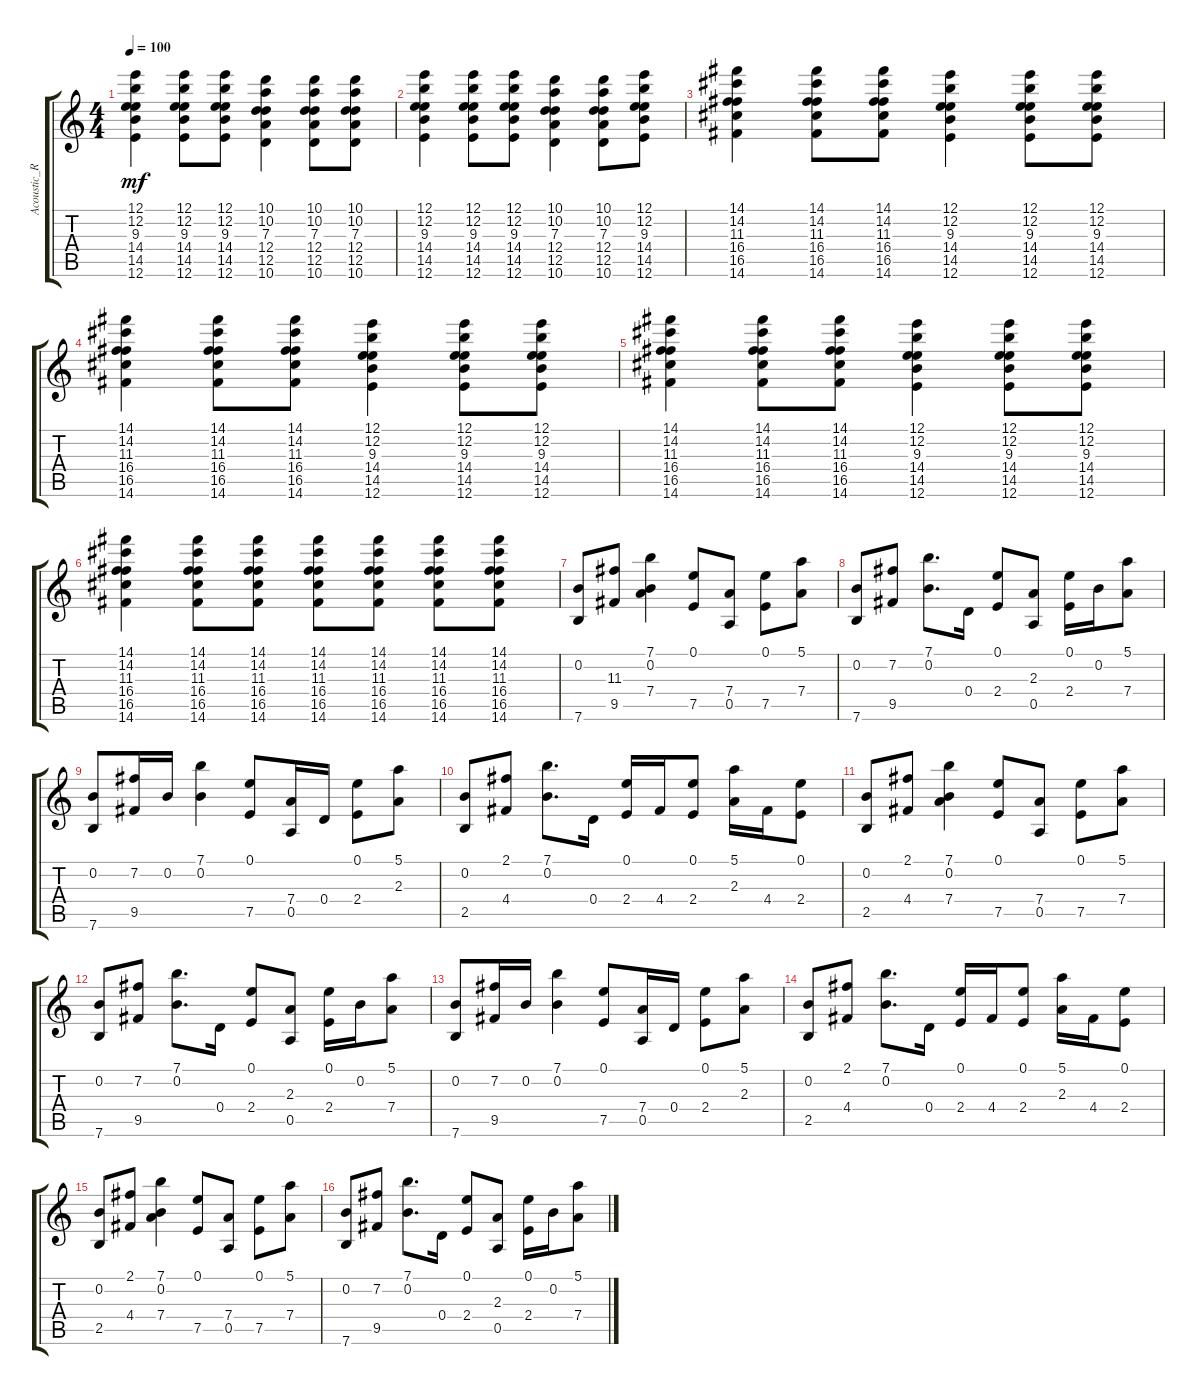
\track ("Acoustic_R" "Acoustic_R") {instrument acousticguitarsteel}
\staff {score tabs}
\tuning (E4 B3 G3 D3 A2 E2) {hide}
\ts (4 4)
\tempo 100
\clef g2
\ks c
(12.1 12.2 9.3 14.4 14.5 12.6).4{dy mf} (12.1 12.2 9.3 14.4 14.5 12.6).8 (12.1 12.2 9.3 14.4 14.5 12.6).8 (10.1 10.2 7.3 12.4 12.5 10.6).4 (10.1 10.2 7.3 12.4 12.5 10.6).8 (10.1 10.2 7.3 12.4 12.5 10.6).8 |
(12.1 12.2 9.3 14.4 14.5 12.6).4 (12.1 12.2 9.3 14.4 14.5 12.6).8 (12.1 12.2 9.3 14.4 14.5 12.6).8 (10.1 10.2 7.3 12.4 12.5 10.6).4 (10.1 10.2 7.3 12.4 12.5 10.6).8 (12.1 12.2 9.3 14.4 14.5 12.6).8 |
(14.1 14.2 11.3 16.4 16.5 14.6).4 (14.1 14.2 11.3 16.4 16.5 14.6).8 (14.1 14.2 11.3 16.4 16.5 14.6).8 (12.1 12.2 9.3 14.4 14.5 12.6).4 (12.1 12.2 9.3 14.4 14.5 12.6).8 (12.1 12.2 9.3 14.4 14.5 12.6).8 |
(14.1 14.2 11.3 16.4 16.5 14.6).4 (14.1 14.2 11.3 16.4 16.5 14.6).8 (14.1 14.2 11.3 16.4 16.5 14.6).8 (12.1 12.2 9.3 14.4 14.5 12.6).4 (12.1 12.2 9.3 14.4 14.5 12.6).8 (12.1 12.2 9.3 14.4 14.5 12.6).8 |
(14.1 14.2 11.3 16.4 16.5 14.6).4 (14.1 14.2 11.3 16.4 16.5 14.6).8 (14.1 14.2 11.3 16.4 16.5 14.6).8 (12.1 12.2 9.3 14.4 14.5 12.6).4 (12.1 12.2 9.3 14.4 14.5 12.6).8 (12.1 12.2 9.3 14.4 14.5 12.6).8 |
(14.1 14.2 11.3 16.4 16.5 14.6).4 (14.1 14.2 11.3 16.4 16.5 14.6).8 (14.1 14.2 11.3 16.4 16.5 14.6).8 (14.1 14.2 11.3 16.4 16.5 14.6).8 (14.1 14.2 11.3 16.4 16.5 14.6).8 (14.1 14.2 11.3 16.4 16.5 14.6).8 (14.1 14.2 11.3 16.4 16.5 14.6).8 |
(0.2 7.6).8 (11.3 9.5).8 (7.1 0.2 7.4).4 (0.1 7.5).8 (7.4 0.5).8 (0.1 7.5).8 (5.1 7.4).8 |
(0.2 7.6).8 (7.2 9.5).8 (7.1 0.2).8{d} 0.4.16 (0.1 2.4).8 (2.3 0.5).8 (0.1 2.4).16 0.2.16 (5.1 7.4).8 |
(0.2 7.6).8 (7.2 9.5).16 0.2.16 (7.1 0.2).4 (0.1 7.5).8 (7.4 0.5).16 0.4.16 (0.1 2.4).8 (5.1 2.3).8 |
(0.2 2.5).8 (2.1 4.4).8 (7.1 0.2).8{d} 0.4.16 (0.1 2.4).16 4.4.16 (0.1 2.4).8 (5.1 2.3).16 4.4.16 (0.1 2.4).8 |
(0.2 2.5).8 (2.1 4.4).8 (7.1 0.2 7.4).4 (0.1 7.5).8 (7.4 0.5).8 (0.1 7.5).8 (5.1 7.4).8 |
(0.2 7.6).8 (7.2 9.5).8 (7.1 0.2).8{d} 0.4.16 (0.1 2.4).8 (2.3 0.5).8 (0.1 2.4).16 0.2.16 (5.1 7.4).8 |
(0.2 7.6).8 (7.2 9.5).16 0.2.16 (7.1 0.2).4 (0.1 7.5).8 (7.4 0.5).16 0.4.16 (0.1 2.4).8 (5.1 2.3).8 |
(0.2 2.5).8 (2.1 4.4).8 (7.1 0.2).8{d} 0.4.16 (0.1 2.4).16 4.4.16 (0.1 2.4).8 (5.1 2.3).16 4.4.16 (0.1 2.4).8 |
(0.2 2.5).8 (2.1 4.4).8 (7.1 0.2 7.4).4 (0.1 7.5).8 (7.4 0.5).8 (0.1 7.5).8 (5.1 7.4).8 |
(0.2 7.6).8 (7.2 9.5).8 (7.1 0.2).8{d} 0.4.16 (0.1 2.4).8 (2.3 0.5).8 (0.1 2.4).16 0.2.16 (5.1 7.4).8
